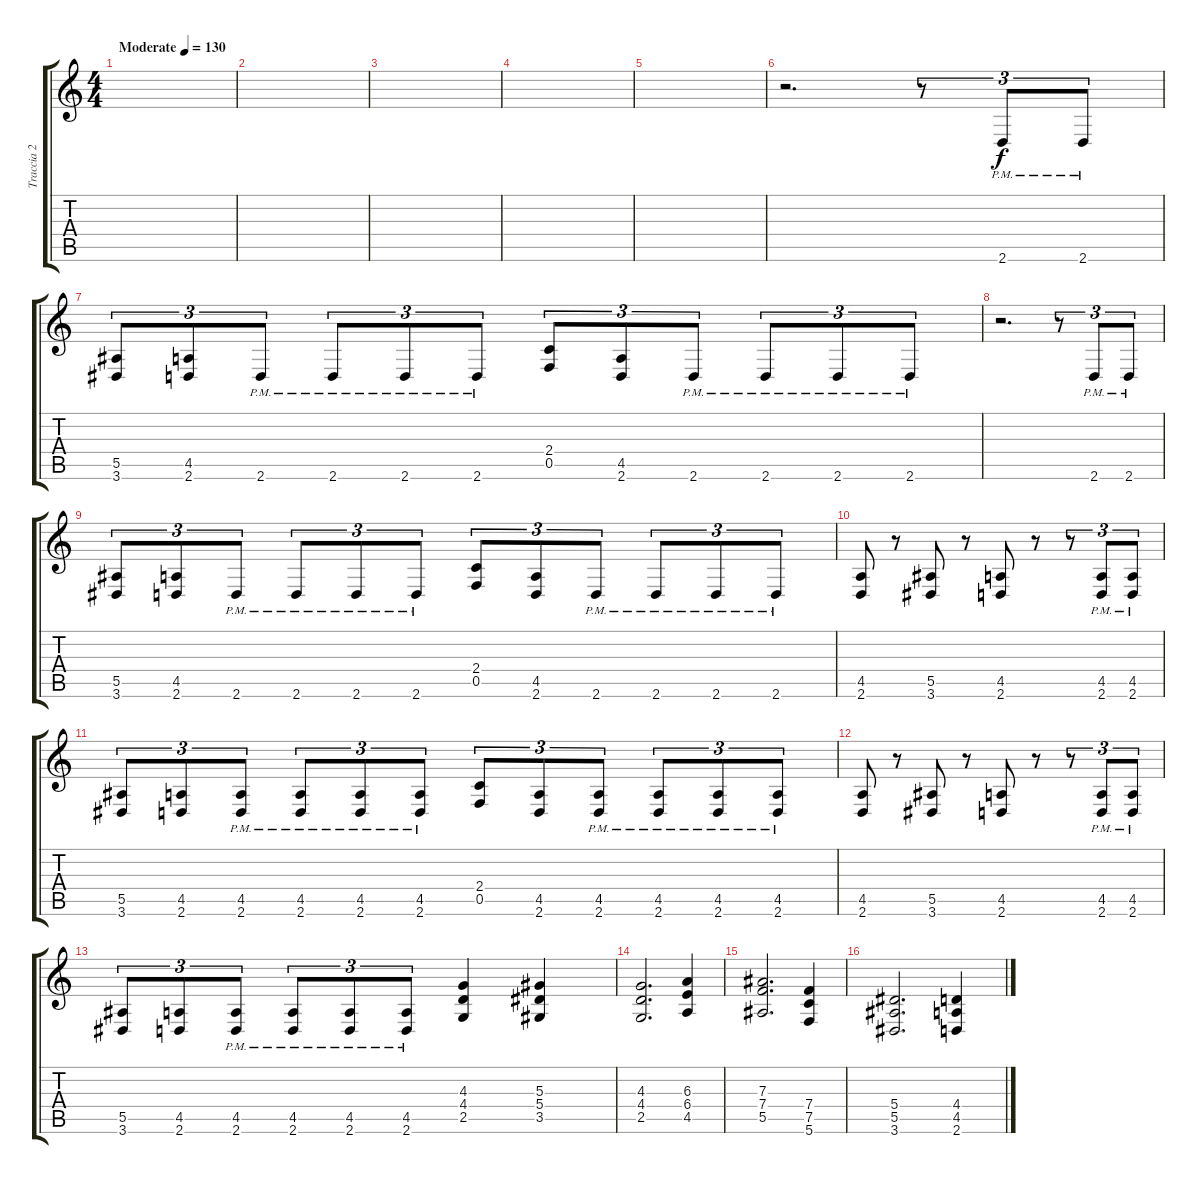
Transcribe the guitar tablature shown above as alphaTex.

\track ("Traccia 2" "Traccia 2") {instrument distortionguitar}
\staff {score tabs}
\tuning (C4 G3 Eb3 Bb2 F2 C2) {hide}
\ts (4 4)
\tempo (130 "Moderate")
\clef g2
\ks c
|
|
|
|
|
r.2{d} r.8{tu (3 2)} 2.6{pm}.8{tu (3 2)} 2.6{pm}.8{tu (3 2)} |
(5.5 3.6).8{tu (3 2)} (4.5 2.6).8{tu (3 2)} 2.6{pm}.8{tu (3 2)} 2.6{pm}.8{tu (3 2)} 2.6{pm}.8{tu (3 2)} 2.6{pm}.8{tu (3 2)} (2.4 0.5).8{tu (3 2)} (4.5 2.6).8{tu (3 2)} 2.6{pm}.8{tu (3 2)} 2.6{pm}.8{tu (3 2)} 2.6{pm}.8{tu (3 2)} 2.6{pm}.8{tu (3 2)} |
r.2{d} r.8{tu (3 2)} 2.6{pm}.8{tu (3 2)} 2.6{pm}.8{tu (3 2)} |
(5.5 3.6).8{tu (3 2)} (4.5 2.6).8{tu (3 2)} 2.6{pm}.8{tu (3 2)} 2.6{pm}.8{tu (3 2)} 2.6{pm}.8{tu (3 2)} 2.6{pm}.8{tu (3 2)} (2.4 0.5).8{tu (3 2)} (4.5 2.6).8{tu (3 2)} 2.6{pm}.8{tu (3 2)} 2.6{pm}.8{tu (3 2)} 2.6{pm}.8{tu (3 2)} 2.6{pm}.8{tu (3 2)} |
(4.5 2.6).8 r.8 (5.5 3.6).8 r.8 (4.5 2.6).8 r.8 r.8{tu (3 2)} (4.5{pm} 2.6{pm}).8{tu (3 2)} (4.5{pm} 2.6{pm}).8{tu (3 2)} |
(5.5 3.6).8{tu (3 2)} (4.5 2.6).8{tu (3 2)} (4.5{pm} 2.6{pm}).8{tu (3 2)} (4.5{pm} 2.6{pm}).8{tu (3 2)} (4.5{pm} 2.6{pm}).8{tu (3 2)} (4.5{pm} 2.6{pm}).8{tu (3 2)} (2.4 0.5).8{tu (3 2)} (4.5 2.6).8{tu (3 2)} (4.5{pm} 2.6{pm}).8{tu (3 2)} (4.5{pm} 2.6{pm}).8{tu (3 2)} (4.5{pm} 2.6{pm}).8{tu (3 2)} (4.5{pm} 2.6{pm}).8{tu (3 2)} |
(4.5 2.6).8 r.8 (5.5 3.6).8 r.8 (4.5 2.6).8 r.8 r.8{tu (3 2)} (4.5{pm} 2.6{pm}).8{tu (3 2)} (4.5{pm} 2.6{pm}).8{tu (3 2)} |
(5.5 3.6).8{tu (3 2)} (4.5 2.6).8{tu (3 2)} (4.5{pm} 2.6{pm}).8{tu (3 2)} (4.5{pm} 2.6{pm}).8{tu (3 2)} (4.5{pm} 2.6{pm}).8{tu (3 2)} (4.5{pm} 2.6{pm}).8{tu (3 2)} (4.3 4.4 2.5).4 (5.3 5.4 3.5).4 |
(4.3 4.4 2.5).2{d} (6.3 6.4 4.5).4 |
(7.3 7.4 5.5).2{d} (7.4 7.5 5.6).4 |
(5.4 5.5 3.6).2{d} (4.4 4.5 2.6).4
